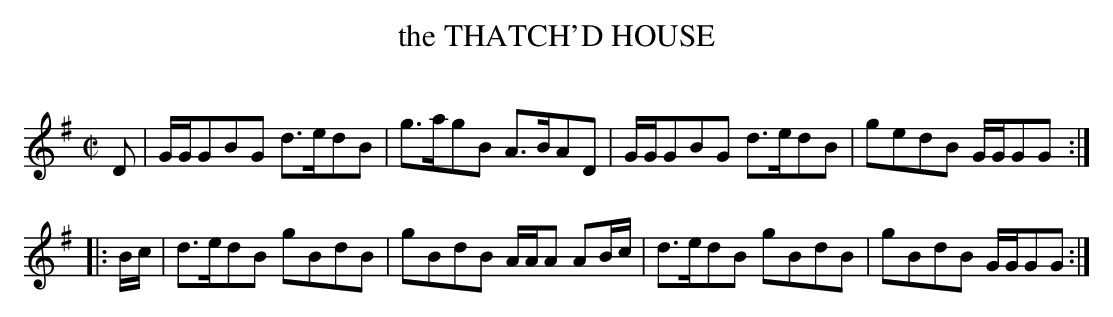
X:1
T: the THATCH'D HOUSE
C:
M: C|
L: 1/8
K: G
D |\
G/G/GBG d>edB | g>agB A>BAD |\
G/G/GBG d>edB | gedB G/G/GG :|
|: B/c/ |\
d>edB gBdB | gBdB A/A/A AB/c/ |\
d>edB gBdB | gBdB G/G/GG :|
